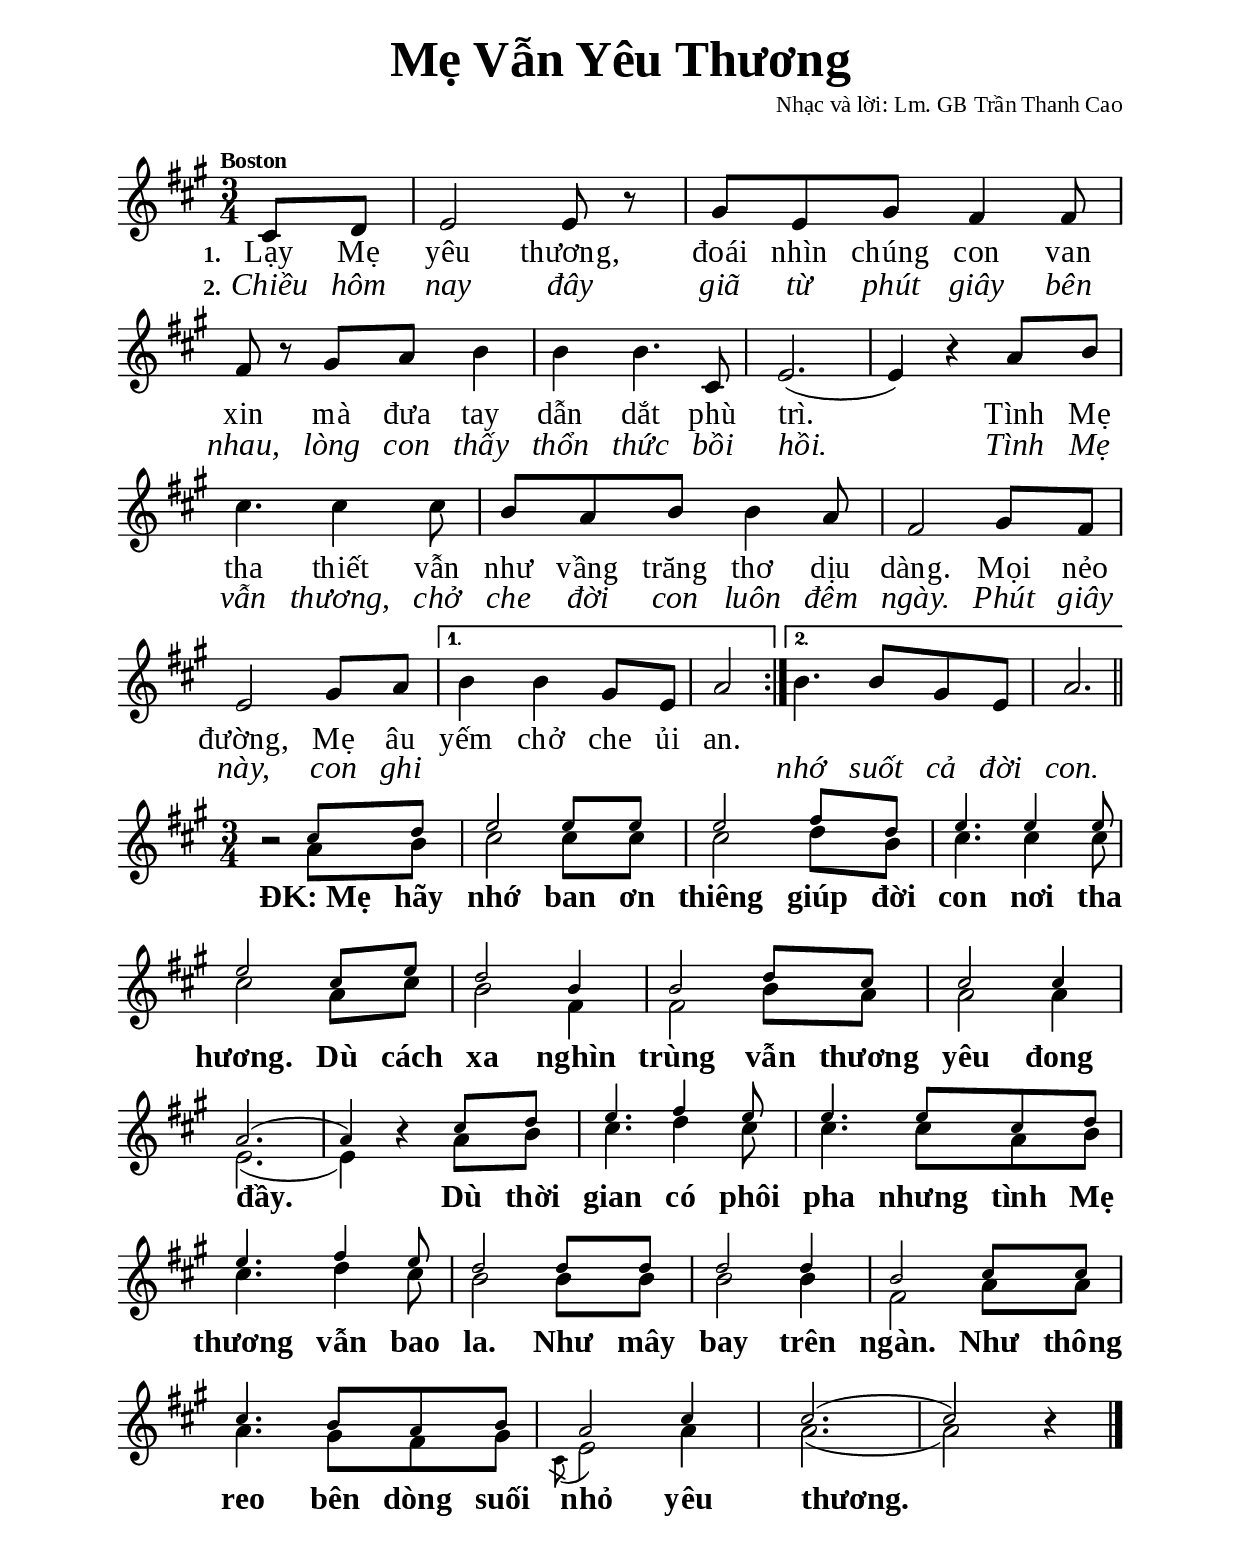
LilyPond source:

% Cài đặt chung
\version "2.20.0"
\include "english.ly"

\header {
  title = \markup { \fontsize #3 "Mẹ Vẫn Yêu Thương" }
  poet = " "
  composer = "Nhạc và lời: Lm. GB Trần Thanh Cao"
  arranger = " "
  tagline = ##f
}

\paper {
  #(set-paper-size "a4")
  top-margin = 10\mm
  bottom-margin = 10\mm
  left-margin = 20\mm
  right-margin = 20\mm
  #(define fonts
    (make-pango-font-tree
      "Liberation Serif"
      "Liberation Serif"
      "Liberation Serif"
      (/ 20 20)))
  page-count = #1
  indent = #0
  system-system-spacing.basic-distance = #14
}

% Nhạc phiên khúc
nhacPhienKhuc = \relative c' {
  \tempo "Boston"
  \repeat volta 2
  {
    \partial 4 cs8 d |
    e2 e8 r |
    gs e gs fs4 fs8 |
    fs r gs a b4 |
    b b4. cs,8 |
    e2. ( |
    e4) r a8 b |
    cs4. cs4 cs8 |
    b a b b4 a8 |
    fs2 gs8 fs |
    e2 gs8 a |
  }
  \alternative {
    {
      b4 b gs8 e |
      a2
    }
    {
      b4. b8 gs e |
      a2. \bar "||"
    }
  }
}

% Nhạc điệp khúc
nhacDiepKhucSop = \relative c'' {
  r2 a8 b |
  cs2 cs8 cs |
  cs2 d8 b |
  cs4. cs4 cs8 |
  cs2 a8 cs |
  b2 fs4 |
  fs2 b8 a |
  a2 a4 |
  e2. ( |
  e4) r a8 b |
  cs4. d4 cs8 |
  cs4. cs8 a b |
  cs4. d4 cs8 |
  b2 b8 b |
  b2 b4 |
  fs2 a8 a |
  a4. gs8 fs gs |
  \acciaccatura cs,8 e2 a4 
  a2. ( |
  a2) r4 \bar "|."
}

nhacDiepKhucBas = \relative c'' {
  r2 cs8 d |
  e2 e8 e |
  e2 fs8 d |
  e4. e4 e8 |
  e2 cs8 e |
  d2 b4 |
  b2 d8 cs |
  cs2 cs4 |
  a2. ( |
  a4) r cs8 d |
  e4. fs4 e8 |
  e4. e8 cs d |
  e4. fs4 e8 |
  d2 d8 d |
  d2 d4 |
  b2 cs8 cs |
  cs4. b8 a b |
  a2 cs4 |
  cs2. ( |
  cs2) r4
}

% Lời phiên khúc
loiPhienKhucMot = \lyricmode {
  \set stanza = #"1."
  Lạy Mẹ yêu thương, đoái nhìn chúng con van xin
  mà đưa tay dẫn dắt phù trì.
  Tình Mẹ tha thiết vẫn như vầng trăng thơ dịu dàng.
  Mọi nẻo đường, Mẹ âu yếm chở che ủi an.
}

loiPhienKhucHai = \lyricmode {
  \override Lyrics.LyricText.font-shape = #'italic
  \set stanza = #"2."
  Chiều hôm nay đây giã từ phút giây bên nhau,
  lòng con thấy thổn thức bồi hồi.
  Tình Mẹ vẫn thương, chở che đời con luôn đêm ngày.
  Phút giây này, con ghi
  \repeat unfold 1 { "" "" "" "" "" }
  nhớ suốt cả đời con.
}

% Lời điệp khúc
loiDiepKhuc = \lyricmode {
  %\set stanza = #
  "ĐK: Mẹ" hãy nhớ ban ơn thiêng giúp đời con nơi tha hương.
  Dù cách xa nghìn trùng vẫn thương yêu đong đầy.
  Dù thời gian có phôi pha nhưng tình Mẹ thương vẫn bao la.
  Như mây bay trên ngàn.
  Như thông reo bên dòng suối nhỏ yêu thương.
}

% Dàn trang
\score {
  \new ChoirStaff <<
    \new Staff = diepKhuc \with {
        \consists "Merge_rests_engraver"
        \magnifyStaff #(magstep +1)
      }
      <<
      \new Voice = beSop {
        \key a \major \time 3/4 \stemNeutral \nhacPhienKhuc
      }
    >>
    \new Lyrics \lyricsto beSop \loiPhienKhucMot
    \new Lyrics \lyricsto beSop \loiPhienKhucHai
  >>
  \layout {
    \override Lyrics.LyricText.font-size = #+3
    \override Lyrics.LyricSpace.minimum-distance = #2.2
    \override Score.BarNumber.break-visibility = ##(#f #f #f)
    \override Score.SpacingSpanner.uniform-stretching = ##t
  }
}

\score {
  \new ChoirStaff <<
    \new Staff = diepKhuc \with {
        \consists "Merge_rests_engraver"
        \magnifyStaff #(magstep +1)
      }
      <<
      \new Voice = beSop {
        \voiceTwo \key a \major \time 3/4 \nhacDiepKhucSop
      }
      \new Voice = beBas {
        \override NoteHead.font-size = #-2
        \voiceOne \key a \major \time 3/4 \nhacDiepKhucBas
      }
    >>
    \new Lyrics \lyricsto beSop \loiDiepKhuc
  >>
  \layout {
    \override Lyrics.LyricText.font-series = #'bold
    \override Lyrics.LyricText.font-size = #+3
    \override Lyrics.LyricSpace.minimum-distance = #2.2
    \override Score.BarNumber.break-visibility = ##(#f #f #f)
    \override Score.SpacingSpanner.uniform-stretching = ##t
  }
}
